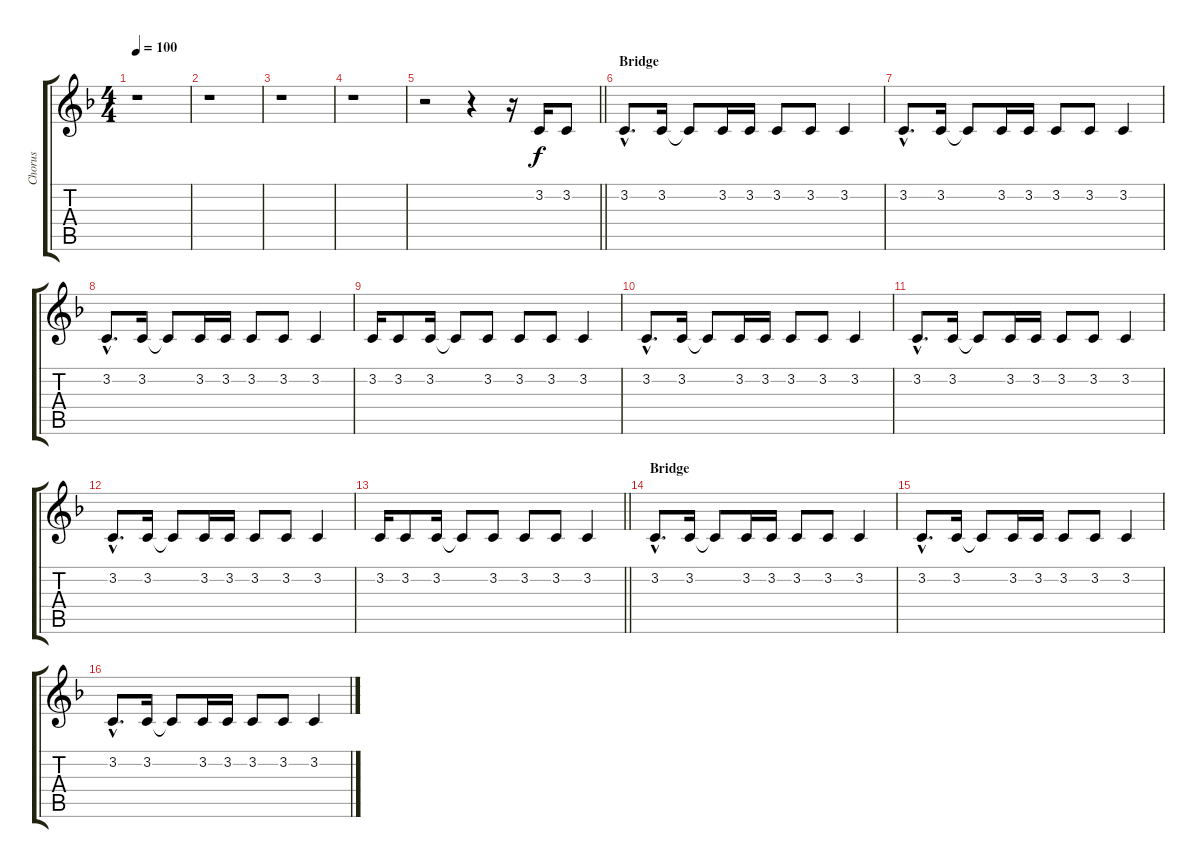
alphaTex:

\track ("Chorus" "Chorus") {instrument sopranosax}
\staff {score tabs}
\tuning (D4 A3 F3 C3 G2 D2) {hide}
\ts (4 4)
\tempo 100
\clef g2
\ks dminor
r.1{dy f} |
r.1 |
r.1 |
r.1 |
\barLineRight lightlight
r.2 r.4 r.16 3.2.16 3.2.8 |
\section ("" "Bridge")
3.2{hac}.8{d} 3.2.16 3.2{t}.8 3.2.16 3.2.16 3.2.8 3.2.8 3.2.4 |
3.2{hac}.8{d} 3.2.16 3.2{t}.8 3.2.16 3.2.16 3.2.8 3.2.8 3.2.4 |
3.2{hac}.8{d} 3.2.16 3.2{t}.8 3.2.16 3.2.16 3.2.8 3.2.8 3.2.4 |
3.2.16 3.2.8 3.2.16 3.2{t}.8 3.2.8 3.2.8 3.2.8 3.2.4 |
3.2{hac}.8{d} 3.2.16 3.2{t}.8 3.2.16 3.2.16 3.2.8 3.2.8 3.2.4 |
3.2{hac}.8{d} 3.2.16 3.2{t}.8 3.2.16 3.2.16 3.2.8 3.2.8 3.2.4 |
3.2{hac}.8{d} 3.2.16 3.2{t}.8 3.2.16 3.2.16 3.2.8 3.2.8 3.2.4 |
\barLineRight lightlight
3.2.16 3.2.8 3.2.16 3.2{t}.8 3.2.8 3.2.8 3.2.8 3.2.4 |
\section ("" "Bridge")
3.2{hac}.8{d} 3.2.16 3.2{t}.8 3.2.16 3.2.16 3.2.8 3.2.8 3.2.4 |
3.2{hac}.8{d} 3.2.16 3.2{t}.8 3.2.16 3.2.16 3.2.8 3.2.8 3.2.4 |
3.2{hac}.8{d} 3.2.16 3.2{t}.8 3.2.16 3.2.16 3.2.8 3.2.8 3.2.4
